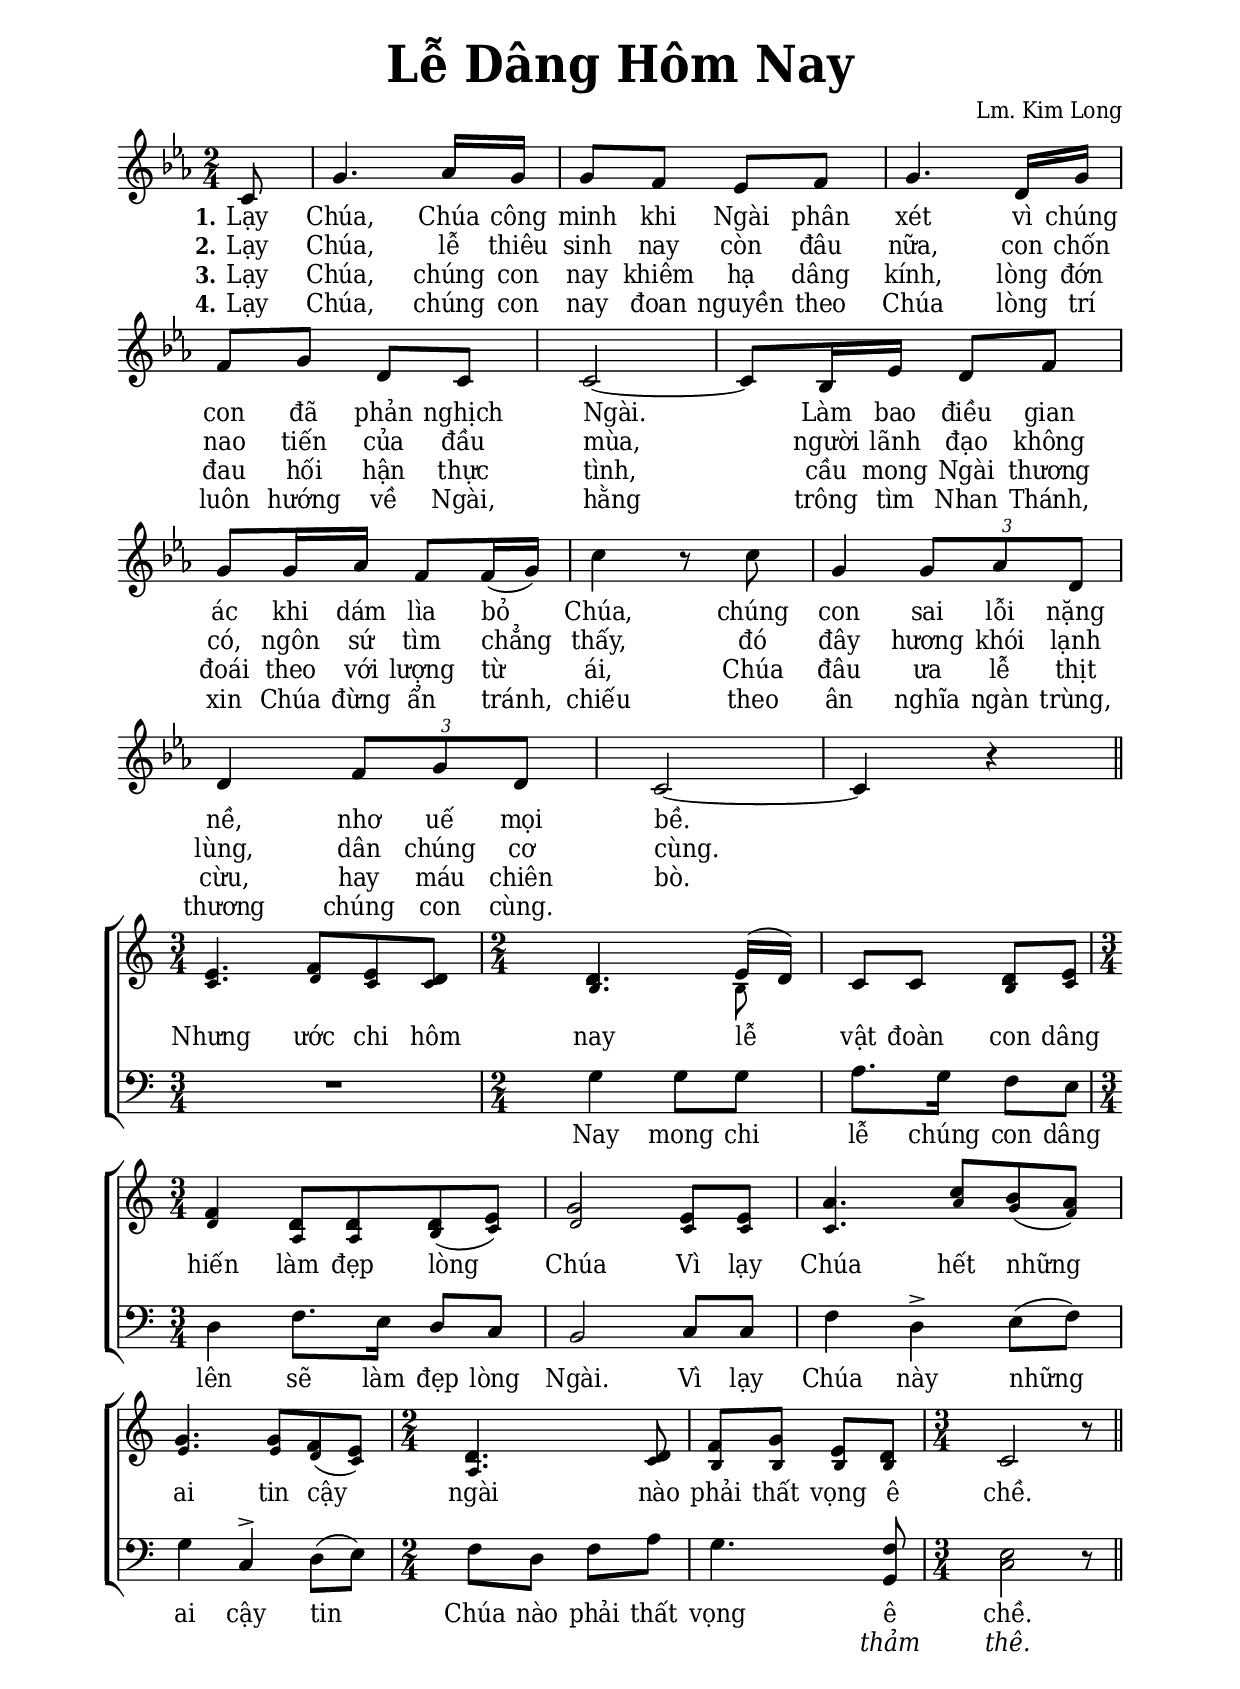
% Cài đặt chung
\version "2.22.1"
\include "english.ly"

\header {
  title = \markup { \fontsize #3 "Lễ Dâng Hôm Nay" }
  composer = "Lm. Kim Long"
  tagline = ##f
}

% Đổi kích thước nốt cho bè phụ
notBePhu =
#(define-music-function (font-size music) (number? ly:music?)
   (for-some-music
     (lambda (m)
       (if (music-is-of-type? m 'rhythmic-event)
           (begin
             (set! (ly:music-property m 'tweaks)
                   (cons `(font-size . ,font-size)
                         (ly:music-property m 'tweaks)))
             #t)
           #f))
     music)
   music)

% Nhạc
nhacPhienKhuc = \relative c' {
  \key ef \major \time 2/4
  \partial 8 c8 |
  g'4. af16 g |
  g8 f ef f |
  g4. d16 g |
  f8 g d c |
  c2 ~ |
  c8 bf16 ef d8 f |
  g g16 af f8 f16 (g) |
  c4 r8 c |
  g4 \tuplet 3/2 { g8 af d, } |
  d4 \tuplet 3/2 { f8 g d } |
  c2 ~ |
  c4 r \bar "||"
}

nhacDiepKhucSop = \relative c' {
  \key c \major
  \time 3/4
  e4. f8 e d |
  
  \time 2/4
  d4. e16 (d) |
  c8 c d e |
  
  \time 3/4
  f4 d8 d d (e) |
  g2 e8 e |
  a4. c8 b (a) |
  g4. g8 f (e) |
  
  \time 2/4
  d4. d8 |
  f g e d |
  
  \time 3/4
  c2 r8 \bar "||"
}

nhacDiepKhucAlto = \relative c' {
  \key c \major
  \time 3/4
  c4. d8 c c |
  
  \time 2/4
  b4. b8 |
  c c b c |
  
  \time 3/4
  d4 a8 a b (c) |
  d2 c8 c |
  c4. a'8 g (f) |
  e4. e8 d (c) |
  
  \time 2/4
  a4. c8 |
  b b b b |
  
  \time 3/4
  c2 r8
}

nhacDiepKhucBas = \relative c' {
  \key c \major
  \time 3/4
  R2.
  
  \time 2/4
  g4 g8 g |
  a8. g16 f8 e |
  
  \time 3/4
  d4 f8. e16 d8 c |
  b2 c8 c |
  f4 d ^> e8 (f) |
  g4 c, ^> d8 (e) |
  
  \time 2/4
  f d f a |
  g4. <f g,>8 |
  
  \time 3/4
  <e c>2 r8
}

% Lời
loiPhienKhucMot = \lyricmode {
  \set stanza = #"1."
  Lạy Chúa, Chúa công minh khi Ngài phân xét
  vì chúng con đã phản nghịch Ngài.
  Làm bao điều gian ác khi dám lìa bỏ Chúa,
  chúng con sai lỗi nặng nề, nhơ uế mọi bề.
}

loiPhienKhucHai = \lyricmode {
  \set stanza = #"2."
  Lạy Chúa, lễ thiêu sinh nay còn đâu nữa,
  con chốn nao tiến của đầu mùa,
  người lãnh đạo không có, ngôn sứ tìm chẳng thấy,
  đó đây hương khói lạnh lùng, dân chúng cơ cùng.
}

loiPhienKhucBa = \lyricmode {
  \set stanza = #"3."
  Lạy Chúa, chúng con nay khiêm hạ dâng kính,
  lòng đớn đau hối hận thực tình,
  cầu mong Ngài thương đoái theo với lượng từ ái,
  Chúa đâu ưa lễ thịt cừu, hay máu chiên bò.
}

loiPhienKhucBon = \lyricmode {
  \set stanza = #"4."
  Lạy Chúa, chúng con nay đoan nguyền theo Chúa
  lòng trí luôn hướng về Ngài,
  hằng trông tìm Nhan Thánh,
  xin Chúa đừng ẩn tránh,
  chiếu theo ân nghĩa ngàn trùng, thương chúng con cùng.
}

loiDiepKhucSop = \lyricmode {
  Nhưng ước chi hôm nay lễ vật đoàn con dâng hiến
  làm đẹp lòng Chúa
  Vì lạy Chúa hết những ai tin cậy ngài
  nào phải thất vọng ê chề.
}

loiDiepKhucBas = \lyricmode {
  Nay mong chi lễ chúng con dâng lên sẽ làm đẹp lòng Ngài.
  Vì lạy Chúa này những ai cậy tin Chúa
  nào phải thất vọng
  <<
    { ê chề. }
    \new Lyrics {
	    \set associatedVoice = "beBas"
	    \override Lyrics.LyricText.font-shape = #'italic
	    thảm thê.
	  }
  >>
      
}

% Dàn trang
\paper {
  #(set-paper-size "a4")
  top-margin = 10\mm
  bottom-margin = 10\mm
  left-margin = 20\mm
  right-margin = 20\mm
  indent = #0
  #(define fonts
    (make-pango-font-tree
      "Deja Vu Serif Condensed"
      "Deja Vu Serif Condensed"
      "Deja Vu Serif Condensed"
      (/ 20 20)))
  print-page-number = #f
  page-count = #1
  %systems-per-page = 5
}

TongNhip = {
  \set Timing.beamExceptions = #'()
  \set Timing.baseMoment = #(ly:make-moment 1/4)
}

% Đổi kích thước nốt cho bè phụ
notBePhu =
#(define-music-function (font-size music) (number? ly:music?)
   (for-some-music
     (lambda (m)
       (if (music-is-of-type? m 'rhythmic-event)
           (begin
             (set! (ly:music-property m 'tweaks)
                   (cons `(font-size . ,font-size)
                         (ly:music-property m 'tweaks)))
             #t)
           #f))
     music)
   music)

\score {
  \new ChoirStaff <<
    \new Staff
      <<
      \new Voice = beSop {
        \TongNhip \nhacPhienKhuc
      }
    >>
    \new Lyrics \lyricsto beSop \loiPhienKhucMot
    \new Lyrics \lyricsto beSop \loiPhienKhucHai
    \new Lyrics \lyricsto beSop \loiPhienKhucBa
    \new Lyrics \lyricsto beSop \loiPhienKhucBon
  >>
  \layout {
    \override Lyrics.LyricSpace.minimum-distance = #1
    \override Score.BarNumber.break-visibility = ##(#f #f #f)
    \override Score.SpacingSpanner.uniform-stretching = ##t
  } 
}

\score {
  \new ChoirStaff <<
    \new Staff \with {
        \consists "Merge_rests_engraver"
        printPartCombineTexts = ##f
      }
      <<
      \new Voice \TongNhip \partCombine 
        \nhacDiepKhucSop
        \notBePhu -2 { \nhacDiepKhucAlto }
      \new NullVoice = beSop \nhacDiepKhucSop
      \new Lyrics \lyricsto beSop \loiDiepKhucSop
      >>
    \new Staff <<
        \clef "bass"
        \new Voice = beBas {
          \TongNhip \nhacDiepKhucBas
        }
      \new Lyrics \lyricsto beBas \loiDiepKhucBas
    >>
  >>
  \layout {
    %\override Staff.TimeSignature.transparent = ##t
    \override Lyrics.LyricSpace.minimum-distance = #1
    \override Score.BarNumber.break-visibility = ##(#f #f #f)
    \override Score.SpacingSpanner.uniform-stretching = ##t
  }
}
